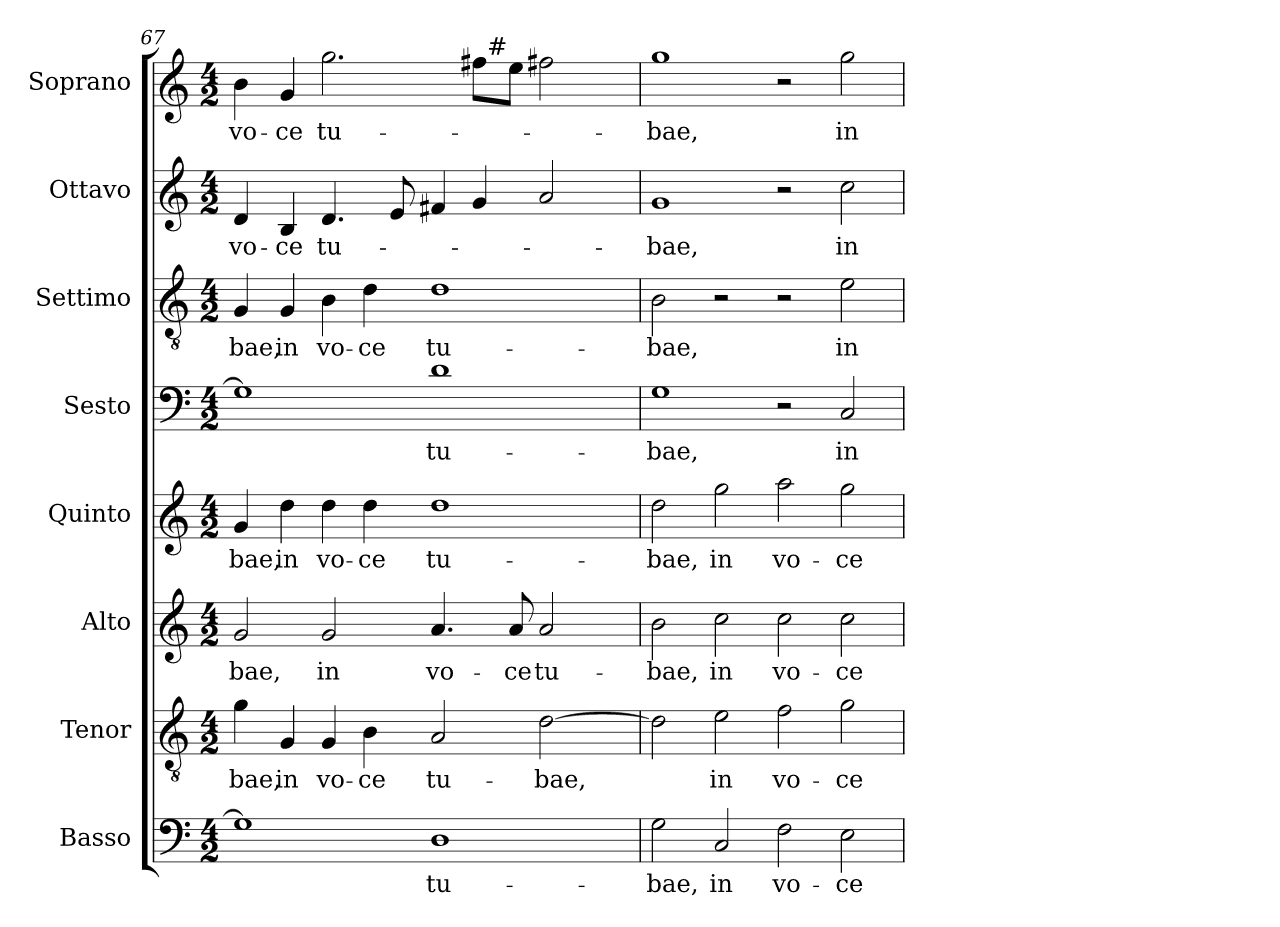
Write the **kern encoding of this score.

**kern	**text	**kern	**text	**kern	**text	**kern	**text	**kern	**text	**kern	**text	**kern	**text	**kern	**text
*part8	*part8	*part7	*part7	*part6	*part6	*part5	*part5	*part4	*part4	*part3	*part3	*part2	*part2	*part1	*part1
*staff8	*staff8	*staff7	*staff7	*staff6	*staff6	*staff5	*staff5	*staff4	*staff4	*staff3	*staff3	*staff2	*staff2	*staff1	*staff1
*I"Basso	*	*I"Tenor	*	*I"Alto	*	*I"Quinto	*	*I"Sesto	*	*I"Settimo	*	*I"Ottavo	*	*I"Soprano	*
*I'B.	*	*I'T.	*	*I'A.	*	*I'Q.	*	*I'Ss.	*	*I'St.	*	*I'Ot.	*	*I'S.	*
*clefF4	*	*clefGv2	*	*clefG2	*	*clefG2	*	*clefF4	*	*clefGv2	*	*clefG2	*	*clefG2	*
*	*	*ITrd7c12	*	*	*	*	*	*	*	*ITrd7c12	*	*	*	*	*
*k[]	*	*k[]	*	*k[]	*	*k[]	*	*k[]	*	*k[]	*	*k[]	*	*k[]	*
*C:	*	*C:	*	*C:	*	*C:	*	*C:	*	*C:	*	*C:	*	*C:	*
*M4/2	*	*M4/2	*	*M4/2	*	*M4/2	*	*M4/2	*	*M4/2	*	*M4/2	*	*M4/2	*
=67	=67	=67	=67	=67	=67	=67	=67	=67	=67	=67	=67	=67	=67	=67	=67
!	!	!	!LO:LY:b:color=#000000	!	!	!	!	!	!	!	!	!	!	!	!
!	!	!	!	!	!LO:LY:b:color=#000000	!	!	!	!	!	!	!	!	!	!
!	!	!	!	!	!	!	!LO:LY:b:color=#000000	!	!	!	!	!	!	!	!
!	!	!	!	!	!	!	!	!	!	!	!LO:LY:b:color=#000000	!	!	!	!
!	!	!	!	!	!	!	!	!	!	!	!	!	!LO:LY:b:color=#000000	!	!
!	!	!	!	!	!	!	!	!	!	!	!	!	!	!	!LO:LY:b:color=#000000
*	*	*	*	*	*	*	*	*	*	*	*	*	*	*^	*
1Gi]	.	4Gi\	-bae,	2gi/	-bae,	4gi/	-bae,	1Gi]	.	4GGi/	-bae,	4di/	vo-	4bi\	1ryy	vo-
!	!	!	!LO:LY:b:color=#000000	!	!	!	!	!	!	!	!	!	!	!	!	!
!	!	!	!	!	!	!	!LO:LY:b:color=#000000	!	!	!	!	!	!	!	!	!
!	!	!	!	!	!	!	!	!	!	!	!LO:LY:b:color=#000000	!	!	!	!	!
!	!	!	!	!	!	!	!	!	!	!	!	!	!LO:LY:b:color=#000000	!	!	!
!	!	!	!	!	!	!	!	!	!	!	!	!	!	!	!	!LO:LY:b:color=#000000
.	.	4GGi/	in	.	.	4ddi\	in	.	.	4GGi/	in	4Bi/	-ce	4gi/	.	-ce
!	!	!	!LO:LY:b:color=#000000	!	!	!	!	!	!	!	!	!	!	!	!	!
!	!	!	!	!	!LO:LY:b:color=#000000	!	!	!	!	!	!	!	!	!	!	!
!	!	!	!	!	!	!	!LO:LY:b:color=#000000	!	!	!	!	!	!	!	!	!
!	!	!	!	!	!	!	!	!	!	!	!LO:LY:b:color=#000000	!	!	!	!	!
!	!	!	!	!	!	!	!	!	!	!	!	!	!LO:LY:b:color=#000000	!	!	!
!	!	!	!	!	!	!	!	!	!	!	!	!	!	!	!	!LO:LY:b:color=#000000
.	.	4GGi/	vo-	2gi/	in	4ddi\	vo-	.	.	4BBi\	vo-	4.di/	tu-	2.ggi\	.	tu-
!	!	!	!LO:LY:b:color=#000000	!	!	!	!	!	!	!	!	!	!	!	!	!
!	!	!	!	!	!	!	!LO:LY:b:color=#000000	!	!	!	!	!	!	!	!	!
!	!	!	!	!	!	!	!	!	!	!	!LO:LY:b:color=#000000	!	!	!	!	!
.	.	4BBi\	-ce	.	.	4ddi\	-ce	.	.	4Di\	-ce	.	.	.	.	.
.	.	.	.	.	.	.	.	.	.	.	.	8ei/	.	.	.	.
!	!LO:LY:b:color=#000000	!	!	!	!	!	!	!	!	!	!	!	!	!	!	!
!	!	!	!LO:LY:b:color=#000000	!	!	!	!	!	!	!	!	!	!	!	!	!
!	!	!	!	!	!LO:LY:b:color=#000000	!	!	!	!	!	!	!	!	!	!	!
!	!	!	!	!	!	!	!LO:LY:b:color=#000000	!	!	!	!	!	!	!	!	!
!	!	!	!	!	!	!	!	!	!LO:LY:b:color=#000000	!	!	!	!	!	!	!
!	!	!	!	!	!	!	!	!	!	!	!LO:LY:b:color=#000000	!	!	!	!	!
1Di	tu-	2AAi/	tu-	4.ai/	vo-	1ddi	tu-	1di	tu-	1Di	tu-	4f#Xi/	.	.	4ryy	.
.	.	.	.	.	.	.	.	.	.	.	.	4gi/	.	8ff#i\L	32ryy	.
.	.	.	.	.	.	.	.	.	.	.	.	.	.	.	256ryy	.
!	!	!	!	!	!	!	!	!	!	!	!	!	!	!	!LO:TX:a:t=#	!
.	.	.	.	.	.	.	.	.	.	.	.	.	.	.	2ryy	.
!	!	!	!	!	!LO:LY:b:color=#000000	!	!	!	!	!	!	!	!	!	!	!
.	.	.	.	8ai/	-ce	.	.	.	.	.	.	.	.	8eei\J	.	.
!	!	!	!LO:LY:b:color=#000000	!	!	!	!	!	!	!	!	!	!	!	!	!
!	!	!	!	!	!LO:LY:b:color=#000000	!	!	!	!	!	!	!	!	!	!	!
.	.	[2Di\	-bae,	2ai/	tu-	.	.	.	.	.	.	2ai/	.	2ff#Xi\	.	.
.	.	.	.	.	.	.	.	.	.	.	.	.	.	.	8ryy	.
.	.	.	.	.	.	.	.	.	.	.	.	.	.	.	16ryy	.
.	.	.	.	.	.	.	.	.	.	.	.	.	.	.	64..ryy	.
*	*	*	*	*	*	*	*	*	*	*	*	*	*	*v	*v	*
=68	=68	=68	=68	=68	=68	=68	=68	=68	=68	=68	=68	=68	=68	=68	=68
*	*	*	*	*	*	*	*	*	*	*	*	*	*	*^	*
!	!LO:LY:b:color=#000000	!	!	!	!	!	!	!	!	!	!	!	!	!	!	!
*	*	*	*	*	*	*	*	*	*	*	*	*	*	*v	*v	*
*	*	*	*	*	*	*	*	*	*	*	*	*	*	*^	*
!	!	!	!	!	!LO:LY:b:color=#000000	!	!	!	!	!	!	!	!	!	!	!
*	*	*	*	*	*	*	*	*	*	*	*	*	*	*v	*v	*
*	*	*	*	*	*	*	*	*	*	*	*	*	*	*^	*
!	!	!	!	!	!	!	!LO:LY:b:color=#000000	!	!	!	!	!	!	!	!	!
*	*	*	*	*	*	*	*	*	*	*	*	*	*	*v	*v	*
*	*	*	*	*	*	*	*	*	*	*	*	*	*	*^	*
!	!	!	!	!	!	!	!	!	!LO:LY:b:color=#000000	!	!	!	!	!	!	!
*	*	*	*	*	*	*	*	*	*	*	*	*	*	*v	*v	*
*	*	*	*	*	*	*	*	*	*	*	*	*	*	*^	*
!	!	!	!	!	!	!	!	!	!	!	!LO:LY:b:color=#000000	!	!	!	!	!
*	*	*	*	*	*	*	*	*	*	*	*	*	*	*v	*v	*
*	*	*	*	*	*	*	*	*	*	*	*	*	*	*^	*
!	!	!	!	!	!	!	!	!	!	!	!	!	!LO:LY:b:color=#000000	!	!	!
*	*	*	*	*	*	*	*	*	*	*	*	*	*	*v	*v	*
*	*	*	*	*	*	*	*	*	*	*	*	*	*	*^	*
!	!	!	!	!	!	!	!	!	!	!	!	!	!	!	!	!LO:LY:b:color=#000000
*	*	*	*	*	*	*	*	*	*	*	*	*	*	*v	*v	*
2Gi\	-bae,	2Di\]	.	2bi\	-bae,	2ddi\	-bae,	1Gi	-bae,	2BBi\	-bae,	1gi	-bae,	1ggi	-bae,
!	!LO:LY:b:color=#000000	!	!	!	!	!	!	!	!	!	!	!	!	!	!
!	!	!	!LO:LY:b:color=#000000	!	!	!	!	!	!	!	!	!	!	!	!
!	!	!	!	!	!LO:LY:b:color=#000000	!	!	!	!	!	!	!	!	!	!
!	!	!	!	!	!	!	!LO:LY:b:color=#000000	!	!	!	!	!	!	!	!
2Ci/	in	2Ei\	in	2cci\	in	2ggi\	in	.	.	2r	.	.	.	.	.
!	!LO:LY:b:color=#000000	!	!	!	!	!	!	!	!	!	!	!	!	!	!
!	!	!	!LO:LY:b:color=#000000	!	!	!	!	!	!	!	!	!	!	!	!
!	!	!	!	!	!LO:LY:b:color=#000000	!	!	!	!	!	!	!	!	!	!
!	!	!	!	!	!	!	!LO:LY:b:color=#000000	!	!	!	!	!	!	!	!
2Fi\	vo-	2Fi\	vo-	2cci\	vo-	2aai\	vo-	2r	.	2r	.	2r	.	2r	.
!	!LO:LY:b:color=#000000	!	!	!	!	!	!	!	!	!	!	!	!	!	!
!	!	!	!LO:LY:b:color=#000000	!	!	!	!	!	!	!	!	!	!	!	!
!	!	!	!	!	!LO:LY:b:color=#000000	!	!	!	!	!	!	!	!	!	!
!	!	!	!	!	!	!	!LO:LY:b:color=#000000	!	!	!	!	!	!	!	!
!	!	!	!	!	!	!	!	!	!LO:LY:b:color=#000000	!	!	!	!	!	!
!	!	!	!	!	!	!	!	!	!	!	!LO:LY:b:color=#000000	!	!	!	!
!	!	!	!	!	!	!	!	!	!	!	!	!	!LO:LY:b:color=#000000	!	!
!	!	!	!	!	!	!	!	!	!	!	!	!	!	!	!LO:LY:b:color=#000000
2Ei\	-ce	2Gi\	-ce	2cci\	-ce	2ggi\	-ce	2Ci/	in	2Ei\	in	2cci\	in	2ggi\	in
=	=	=	=	=	=	=	=	=	=	=	=	=	=	=	=
*-	*-	*-	*-	*-	*-	*-	*-	*-	*-	*-	*-	*-	*-	*-	*-
